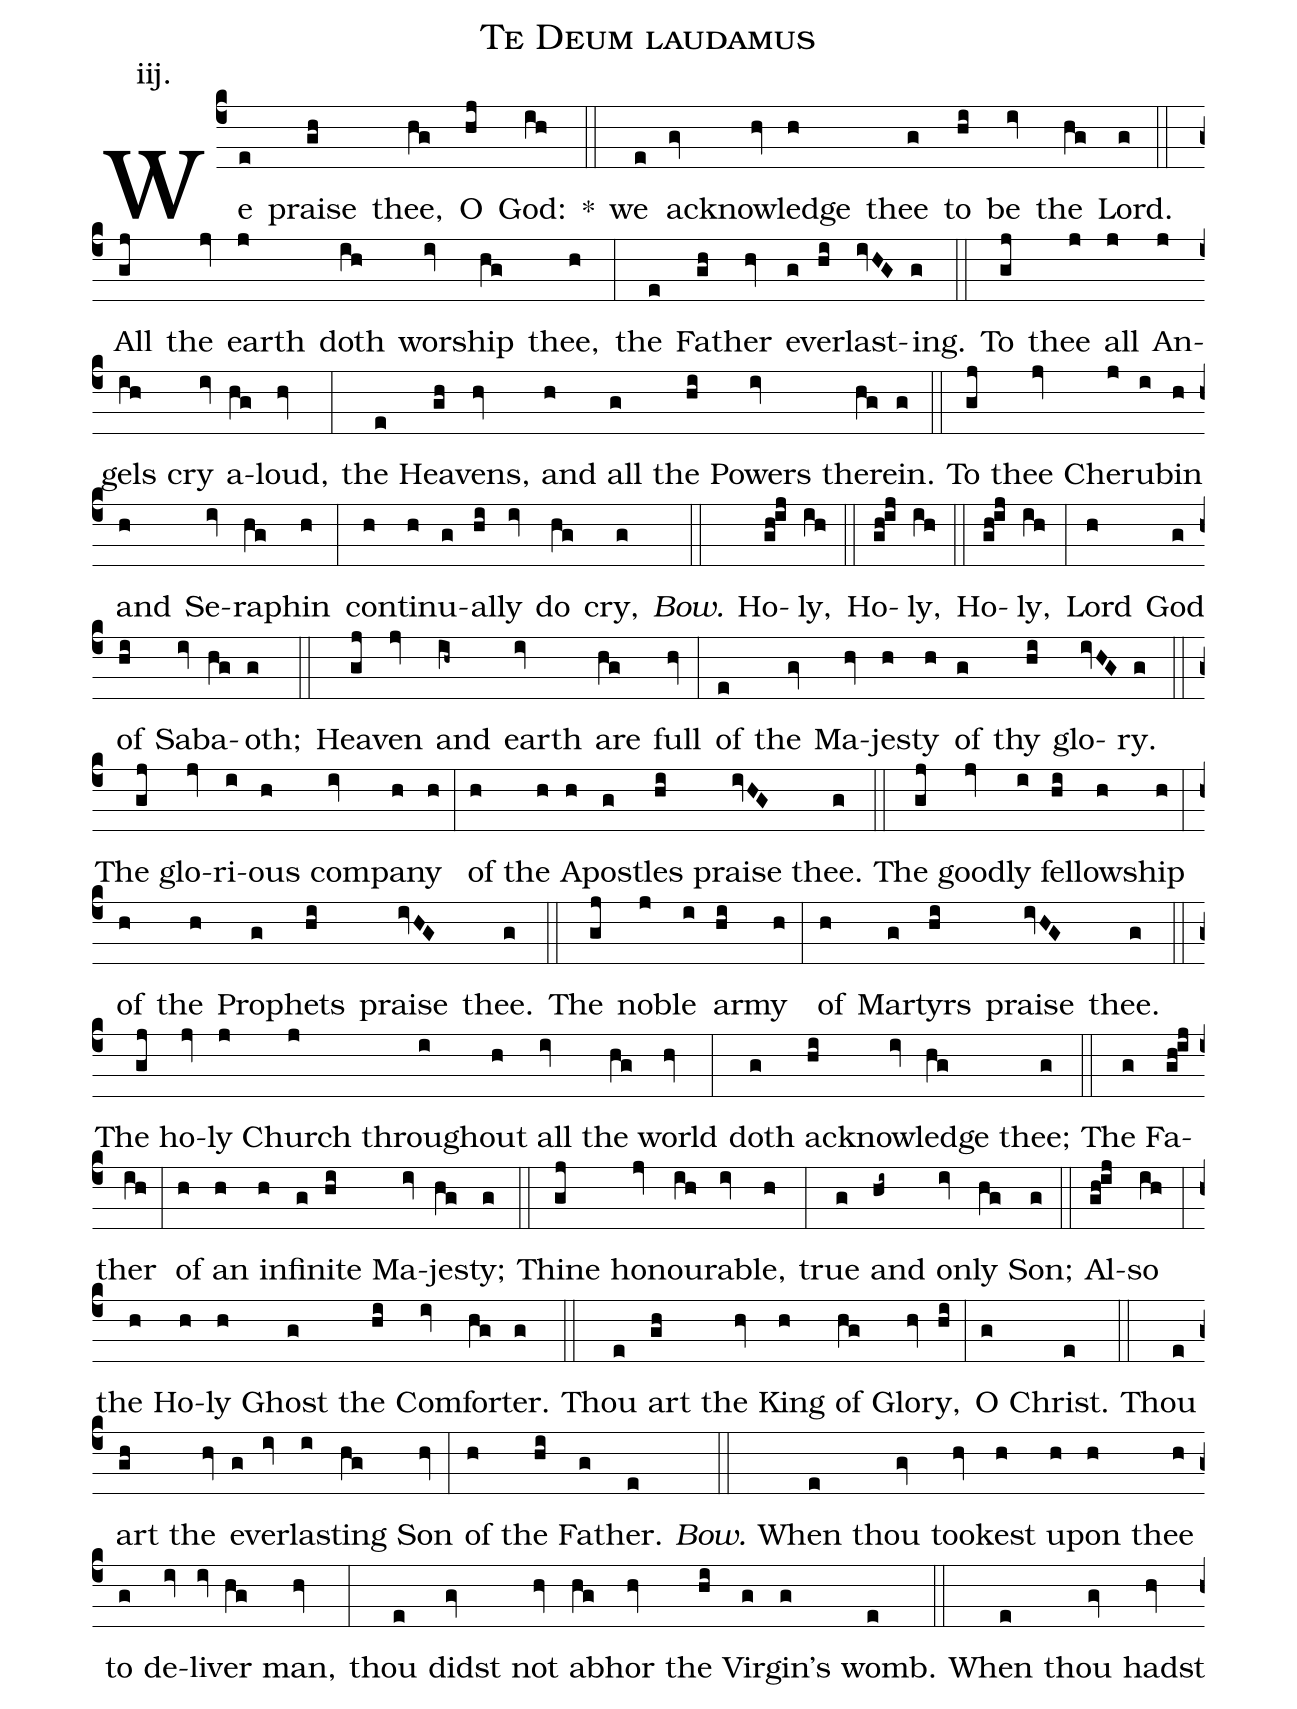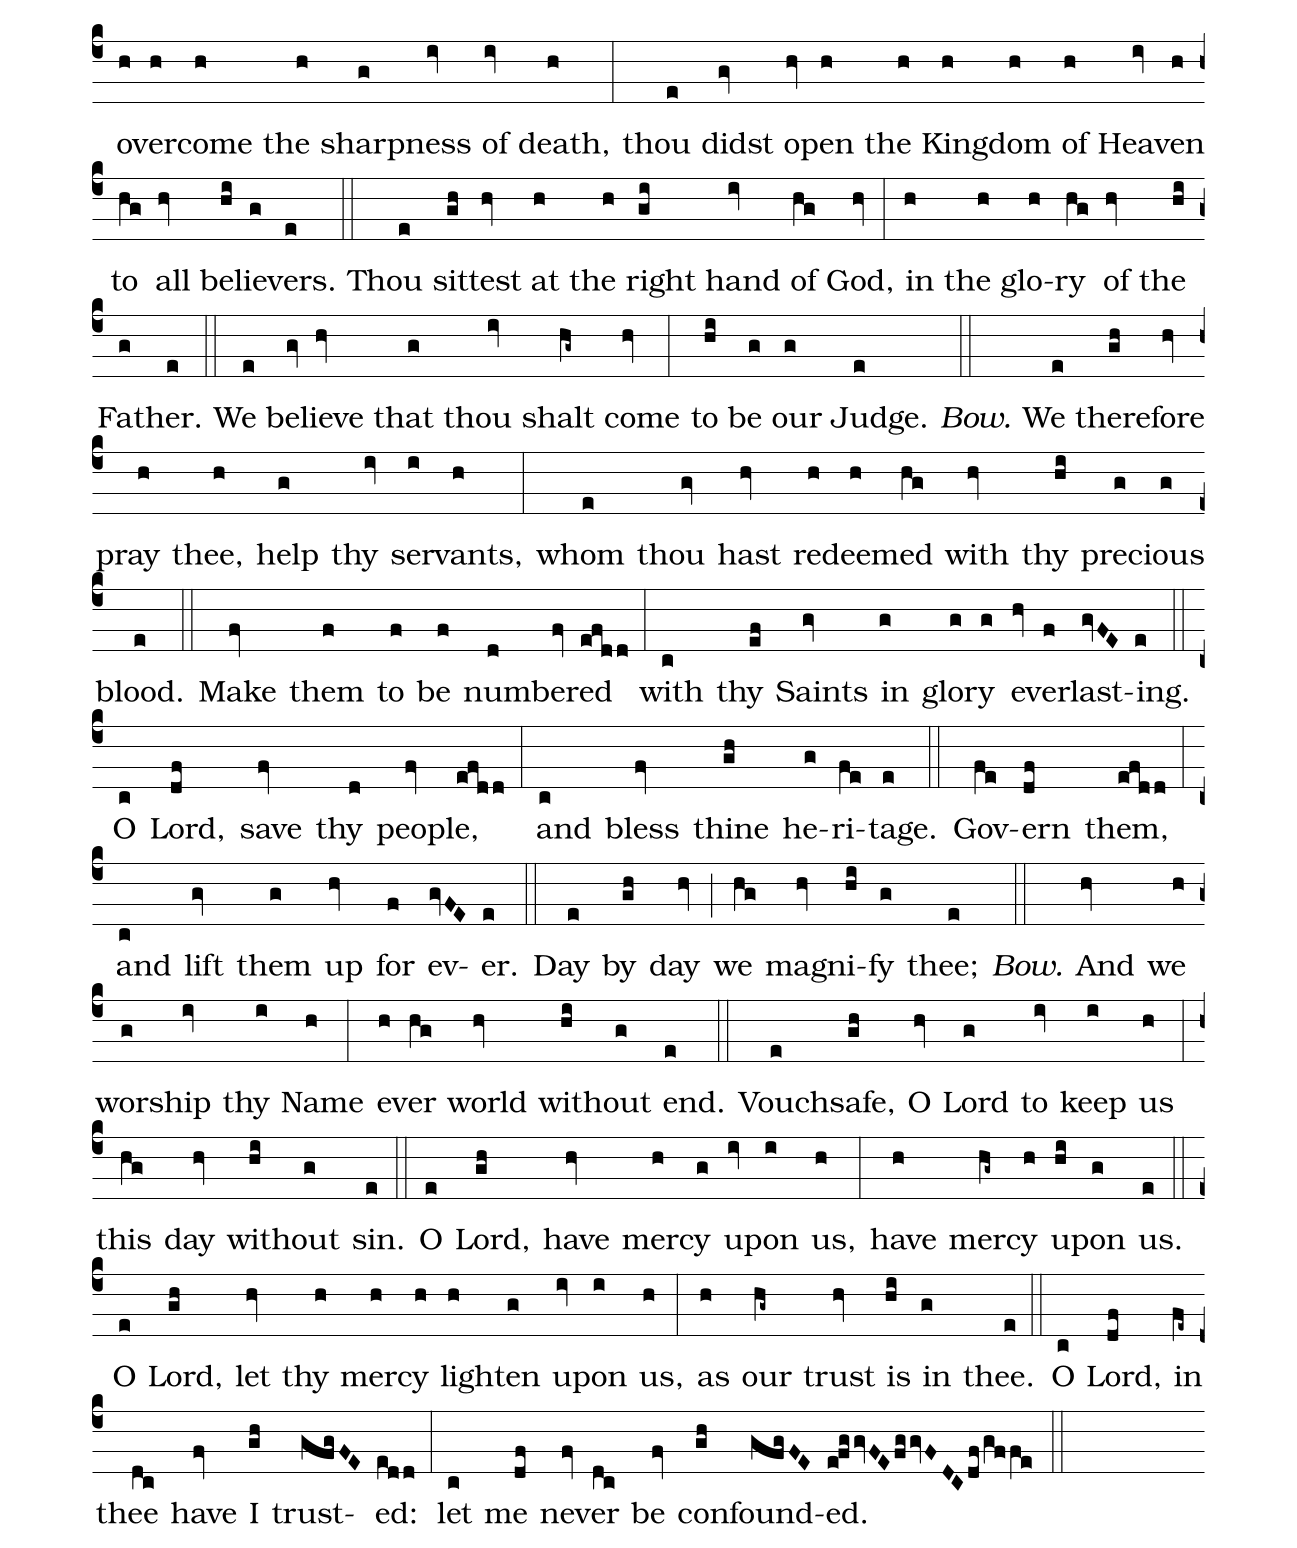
name: Te Deum laudamus;
annotation: iij.;
mode: 3;
office-part: Te Deum;
%%
(c4) We(e) praise(gh) thee,(hg) O(hj) God:(ih) *(::) we(e) ac(gv)know(hv)ledge(h) thee(g) to(hi) be(iv) the(hg) Lord.(g) (::)
All(gj) the(jv) earth(j) doth(ih) wor(iv)ship(hg) thee,(h) (:) the(e) Fa(gh)ther(hv) ev(g)er(hi)last(ivHG)ing.(g) (::)
To(gj) thee(j) all(j) An(j)g{e}ls(ih) cry(iv) a(hg)loud,(hv) (:) the(e) Hea(gh)vens,(hv) and(h) all(g) the(hi) Powers(iv) there(hg)in.(g) (::)
To(gj) thee(jv) Che(j)ru(i)bin(h) and(h) Se(iv)ra(hg)phin(h) (:) con(h)tin(h)u(g)al(hi)ly(iv) do(hg) cry,(g) <i>Bow.</i>(::)
Ho(gh!ij)ly,(ih) (::) Ho(gh!ij)ly,(ih) (::) Ho(gh!ij)ly,(ih) (:) Lord(h) God(g) of(hi) Sa(iv)ba(hg)oth;(g) (::)
Hea(gj)ven(jv) and(ih~) earth(iv) are(hg) full(hv) (:) of(e) the(gv) Ma(hv)jes(h)ty(h) of(g) thy(hi) glo(ivHG)ry.(g) (::)
The(gj) glo(jv)ri(i)ous(h) com(iv)pa(h)ny(h) (:) of(h) the(h) A(h)pos(g)tles(hi) praise(ivHG) thee.(g) (::)
The(gj) good(jv)ly(i) fel(hi)low(h)ship(h) (:) of(h) the(h) Pro(g)phets(hi) praise(ivHG) thee.(g) (::)
The(gj) no(j)ble(i) ar(hi)my(h) (:) of(h) Mar(g)tyrs(hi) praise(ivHG) thee.(g) (::)
The(gj) ho(jv)ly(j) Church(j) through(i)out(h) all(iv) the(hg) world(hv) (:) doth(g) ac(hi)know(iv)ledge(hg) thee;(g) (::)
The(g) Fa(gh!ij)ther(ih) (:) of(h) an(h) in(h)fi(g)nite(hi) Ma(iv)jes(hg)ty;(g) (::)
Thine(gj) ho(jv)nour(ih)a(iv)ble,(h) (:) true(g) and(hi~) on(iv)ly(hg) Son;(g) (::)
Al(gh!ij)so(ih) (:) the(h) Ho(h)ly(h) Ghost(g) the(hi) Com(iv)for(hg)ter.(g) (::)

Thou(e) art(gh) the(hv) King(h) of(hg) Glo(hv)ry,(hi) (:) O(g) Christ.(e) (::)
Thou(e) art(gh) the(hv) ev(g)er(iv)last(i)ing(hg) Son(hv) (:) of(h) the(hi) Fa(g)ther.(e) <i>Bow.</i>(::)
When(e) thou(gv) took(hv)est(h) up(h)on(h) thee(h) to(g) de(iv)liv(iv)er(hg) man,(hv) (:) thou(e) didst(gv) not(hv) ab(hg)hor(hv) the(hi) Vir(g)gin’s(g) womb.(e) (::)
When(e) thou(gv) hadst(hv) ov(h)er(h)come(h) the(h) sharp(g)ness(iv) of(iv) death,(h) (:) thou(e) didst(gv) op(hv)en(h) the(h) King(h)dom(h) of(h) Hea(iv)ven(h) to(hg) all(hv) be(hi)liev(g)ers.(e) (::)
Thou(e) sit(gh)test(hv) at(h) the(h) right(gi) hand(iv) of(hg) God,(hv) (:) in(h) the(h) glo(h)ry(hg) of(hv) the(hi) Fa(g)ther.(e) (::)
We(e) be(gv)lieve(hv) that(g) thou(iv) shalt(hg~) come(hv) (:)to(hi) be(g) our(g) Judge.(e) <i>Bow.</i>(::)

We(e) there(gh)fore(hv) pray(h) thee,(h) help(g) thy(iv) ser(i)vants,(h) (:) whom(e) thou(gv) hast(hv) re(h)deem(h){e}d(hg) with(hv) thy(hi) pre(g)cious(g) blood.(e) (::)
Make(fv) them(f) to(f) be(f) num(d)ber(fv)ed(efd!/d) (:) with(c) thy(ef) Saints(gv) in(g) glo(g)ry(g) ev(hv)er(f)last(gvFE)ing.(e) (::)

O(c) Lord,(df) save(fv) thy(d) peo(fv)ple,(efd!/d) (:) and(c) bless(fv) thine(gh) he(g)ri(fe)tage.(e) (::)
Gov(fe)ern(df) them,(efd!/d) (:) and(c) lift(gv) them(g) up(hv) for(f) ev(gvFE)er.(e) (::)
Day(e) by(gh) day(hv) (;) we(hg) mag(hv)ni(hi)fy(g) thee;(e) <i>Bow.</i>(::)
And(hv) we(h) wor(g)ship(iv) thy(i) Name(h) (:) ev(h)er(hg) world(hv) with(hi)out(g) end.(e) (::)
Vouch(e)safe,(gh) O(hv) Lord(g) to(iv) keep(i) us(h) (:) this(hg) day(hv) with(hi)out(g) sin.(e) (::)
O(e) Lord,(gh) have(hv) mer(h)cy(g) up(iv)on(i) us,(h) (:) have(h) mer(hg~)cy(h) up(hi)on(g) us.(e) (::)
O(e) Lord,(gh) let(hv) thy(h) mer(h)cy(h) light(h)en(g) up(iv)on(i) us,(h) (:) as(h) our(hg~) trust(hv) is(hi) in(g) thee.(e) (::)
O(c) Lord,(df) in(fe~) thee(dc) have(fv) I(gh) trust(gfg!/FE)ed:(ed!/d) (:) let(c) me(df) nev(fv)er(dc) be(fv) con(gh)found(gfg!/FE)ed.(e!fggvFEfggvFDCdf!/gf!/fe) (::)
